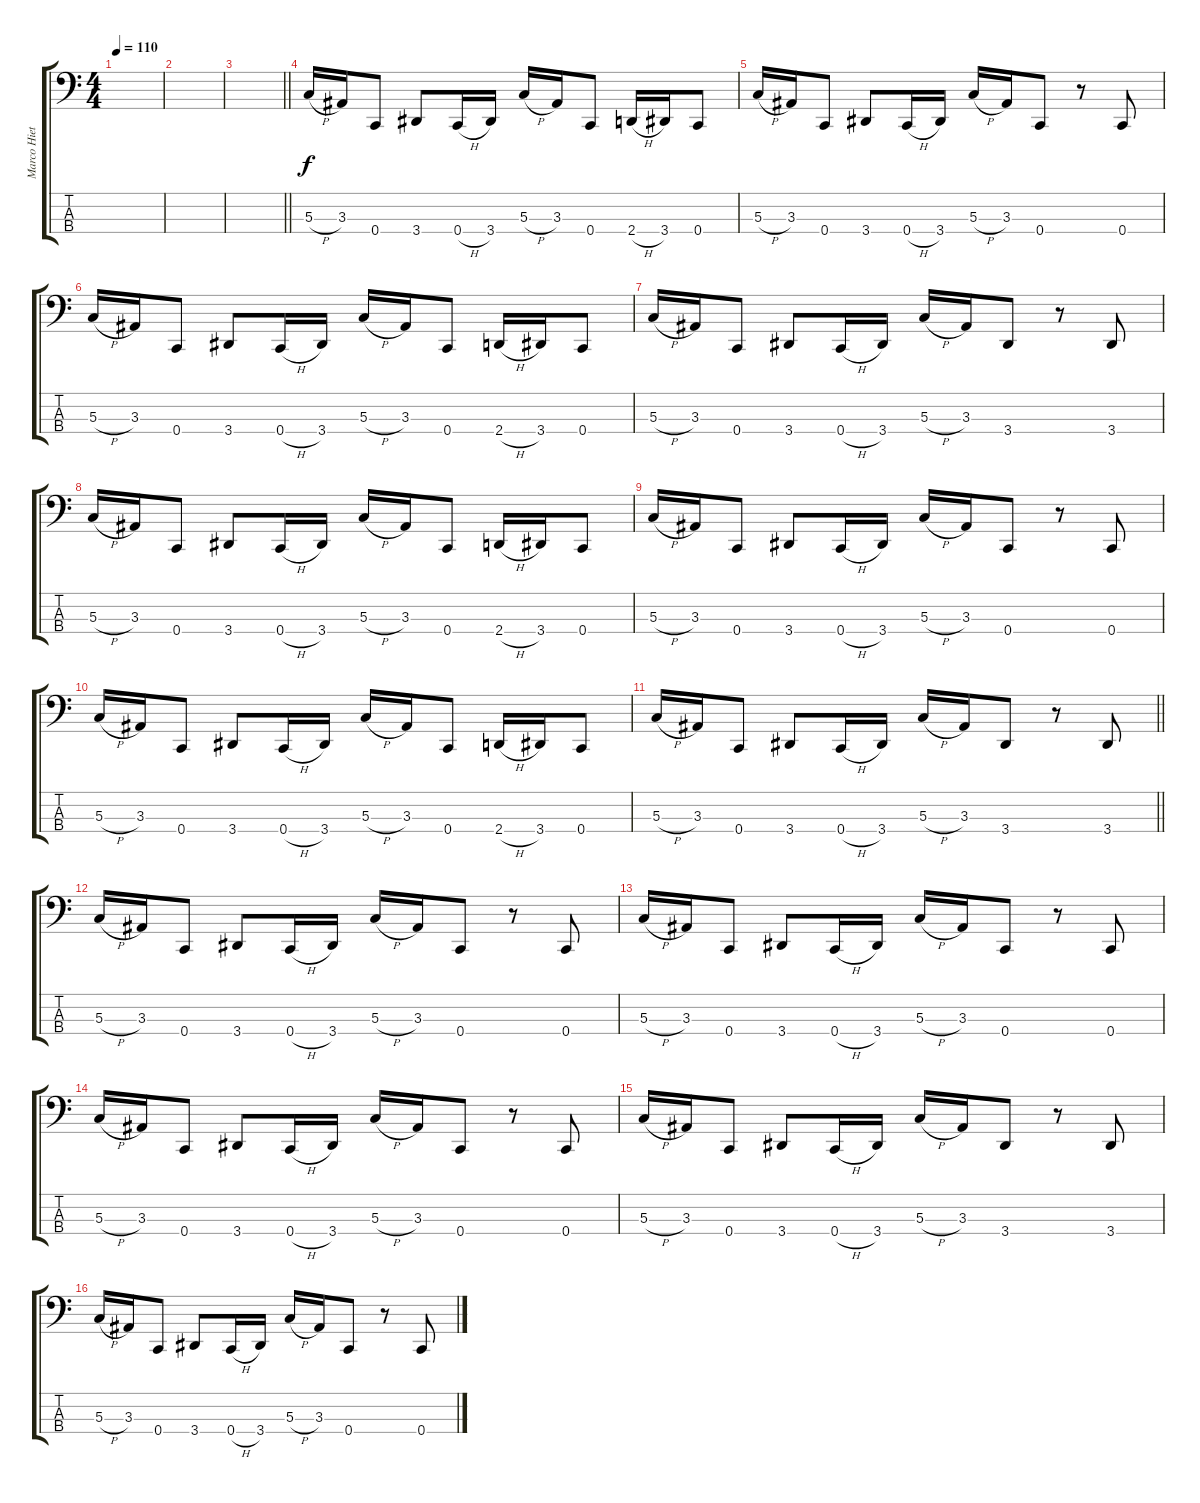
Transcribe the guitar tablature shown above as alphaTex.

\track ("Marco Hietala" "Marco Hiet") {instrument electricbasspick}
\staff {score tabs}
\tuning (F2 C2 G1 C1) {hide}
\ts (4 4)
\tempo 110
\clef f4
\ks c
|
|
\barLineRight lightlight
|
\section ("" "")
5.3{h}.16 3.3.16 0.4.8 3.4.8 0.4{h}.16 3.4.16 5.3{h}.16 3.3.16 0.4.8 2.4{h}.16 3.4.16 0.4.8 |
5.3{h}.16 3.3.16 0.4.8 3.4.8 0.4{h}.16 3.4.16 5.3{h}.16 3.3.16 0.4.8 r.8 0.4.8 |
5.3{h}.16 3.3.16 0.4.8 3.4.8 0.4{h}.16 3.4.16 5.3{h}.16 3.3.16 0.4.8 2.4{h}.16 3.4.16 0.4.8 |
5.3{h}.16 3.3.16 0.4.8 3.4.8 0.4{h}.16 3.4.16 5.3{h}.16 3.3.16 3.4.8 r.8 3.4.8 |
5.3{h}.16 3.3.16 0.4.8 3.4.8 0.4{h}.16 3.4.16 5.3{h}.16 3.3.16 0.4.8 2.4{h}.16 3.4.16 0.4.8 |
5.3{h}.16 3.3.16 0.4.8 3.4.8 0.4{h}.16 3.4.16 5.3{h}.16 3.3.16 0.4.8 r.8 0.4.8 |
5.3{h}.16 3.3.16 0.4.8 3.4.8 0.4{h}.16 3.4.16 5.3{h}.16 3.3.16 0.4.8 2.4{h}.16 3.4.16 0.4.8 |
\barLineRight lightlight
5.3{h}.16 3.3.16 0.4.8 3.4.8 0.4{h}.16 3.4.16 5.3{h}.16 3.3.16 3.4.8 r.8 3.4.8 |
\section ("" "")
5.3{h}.16 3.3.16 0.4.8 3.4.8 0.4{h}.16 3.4.16 5.3{h}.16 3.3.16 0.4.8 r.8 0.4.8 |
5.3{h}.16 3.3.16 0.4.8 3.4.8 0.4{h}.16 3.4.16 5.3{h}.16 3.3.16 0.4.8 r.8 0.4.8 |
5.3{h}.16 3.3.16 0.4.8 3.4.8 0.4{h}.16 3.4.16 5.3{h}.16 3.3.16 0.4.8 r.8 0.4.8 |
5.3{h}.16 3.3.16 0.4.8 3.4.8 0.4{h}.16 3.4.16 5.3{h}.16 3.3.16 3.4.8 r.8 3.4.8 |
5.3{h}.16 3.3.16 0.4.8 3.4.8 0.4{h}.16 3.4.16 5.3{h}.16 3.3.16 0.4.8 r.8 0.4.8
